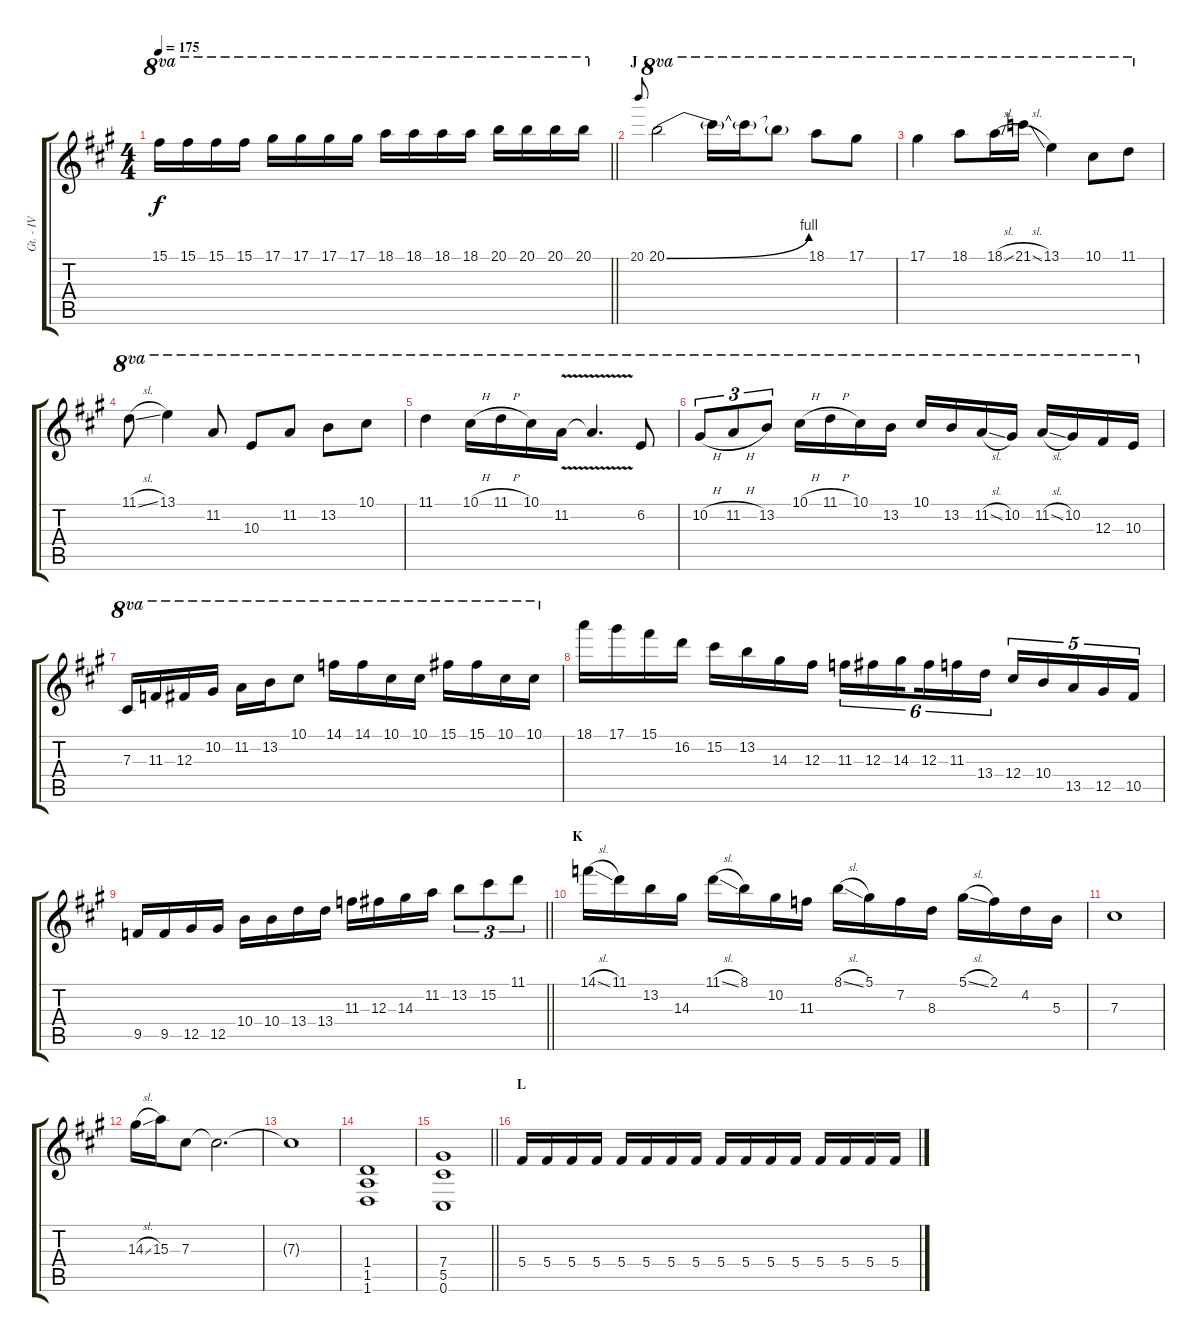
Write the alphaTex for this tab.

\track ("Gt. - IV" "Gt. - IV") {instrument distortionguitar}
\staff {score tabs}
\tuning (Eb4 Bb3 Gb3 Db3 Ab2 Db2) {hide}
\ts (4 4)
\tempo 175
\clef g2
\barLineRight lightlight
\ks f#minor
15.1.16{ot 8va dy f} 15.1.16{ot 8va} 15.1.16{ot 8va} 15.1.16{ot 8va} 17.1.16{ot 8va} 17.1.16{ot 8va} 17.1.16{ot 8va} 17.1.16{ot 8va} 18.1.16{ot 8va} 18.1.16{ot 8va} 18.1.16{ot 8va} 18.1.16{ot 8va} 20.1.16{ot 8va} 20.1.16{ot 8va} 20.1.16{ot 8va} 20.1.16{ot 8va} |
\section ("" "J")
20.1.8{gr onbeat} 20.1{be (bend 0 0 60 4)}.2{ot 8va} 20.1{t}.16{ot 8va} 20.1{t}.16{ot 8va} 20.1{t}.8{ot 8va} 18.1.8{ot 8va} 17.1.8{ot 8va} |
17.1.4{ot 8va} 18.1.8{ot 8va} 18.1{sl}.16{ot 8va} 21.1{sl}.16{ot 8va} 13.1.4{ot 8va} 10.1.8{ot 8va} 11.1.8{ot 8va} |
11.1{sl}.8{ot 8va} 13.1.4{ot 8va} 11.2.8{ot 8va} 10.3.8{ot 8va} 11.2.8{ot 8va} 13.2.8{ot 8va} 10.1.8{ot 8va} |
11.1.4{ot 8va} 10.1{h}.16{ot 8va} 11.1{h}.16{ot 8va} 10.1.16{ot 8va} 11.2{v}.16{ot 8va} 11.2{t}.4{d ot 8va} 6.2.8{ot 8va} |
10.2{h}.8{tu (3 2) ot 8va} 11.2{h}.8{tu (3 2) ot 8va} 13.2.8{tu (3 2) ot 8va} 10.1{h}.16{ot 8va} 11.1{h}.16{ot 8va} 10.1.16{ot 8va} 13.2.16{ot 8va} 10.1.16{ot 8va} 13.2.16{ot 8va} 11.2{sl}.16{ot 8va} 10.2.16{ot 8va} 11.2{sl}.16{ot 8va} 10.2.16{ot 8va} 12.3.16{ot 8va} 10.3.16{ot 8va} |
7.3.16{ot 8va} 11.3.16{ot 8va} 12.3.16{ot 8va} 10.2.16{ot 8va} 11.2.16{ot 8va} 13.2.16{ot 8va} 10.1.8{ot 8va} 14.1.16{ot 8va} 14.1.16{ot 8va} 10.1.16{ot 8va} 10.1.16{ot 8va} 15.1.16{ot 8va} 15.1.16{ot 8va} 10.1.16{ot 8va} 10.1.16{ot 8va} |
18.1.16 17.1.16 15.1.16 16.2.16 15.2.16 13.2.16 14.3.16 12.3.16 11.3.16{tu (6 4)} 12.3.16{tu (6 4)} 14.3.16{tu (6 4) beam splitsecondary} 12.3.16{tu (6 4)} 11.3.16{tu (6 4)} 13.4.16{tu (6 4)} 12.4.16{tu (5 4)} 10.4.16{tu (5 4)} 13.5.16{tu (5 4)} 12.5.16{tu (5 4)} 10.5.16{tu (5 4)} |
\barLineRight lightlight
9.5.16 9.5.16 12.5.16 12.5.16 10.4.16 10.4.16 13.4.16 13.4.16 11.3.16 12.3.16 14.3.16 11.2.16 13.2.8{tu (3 2)} 15.2.8{tu (3 2)} 11.1.8{tu (3 2)} |
\section ("" "K")
14.1{sl}.16 11.1.16 13.2.16 14.3.16 11.1{sl}.16 8.1.16 10.2.16 11.3.16 8.1{sl}.16 5.1.16 7.2.16 8.3.16 5.1{sl}.16 2.1.16 4.2.16 5.3.16 |
7.3.1 |
14.3{sl}.16 15.3.16 7.3.8 7.3{t}.2{d} |
7.3{t}.1 |
(1.4 1.5 1.6).1 |
\barLineRight lightlight
(7.4 5.5 0.6).1 |
\section ("" "L")
5.4.16 5.4.16 5.4.16 5.4.16 5.4.16 5.4.16 5.4.16 5.4.16 5.4.16 5.4.16 5.4.16 5.4.16 5.4.16 5.4.16 5.4.16 5.4.16
